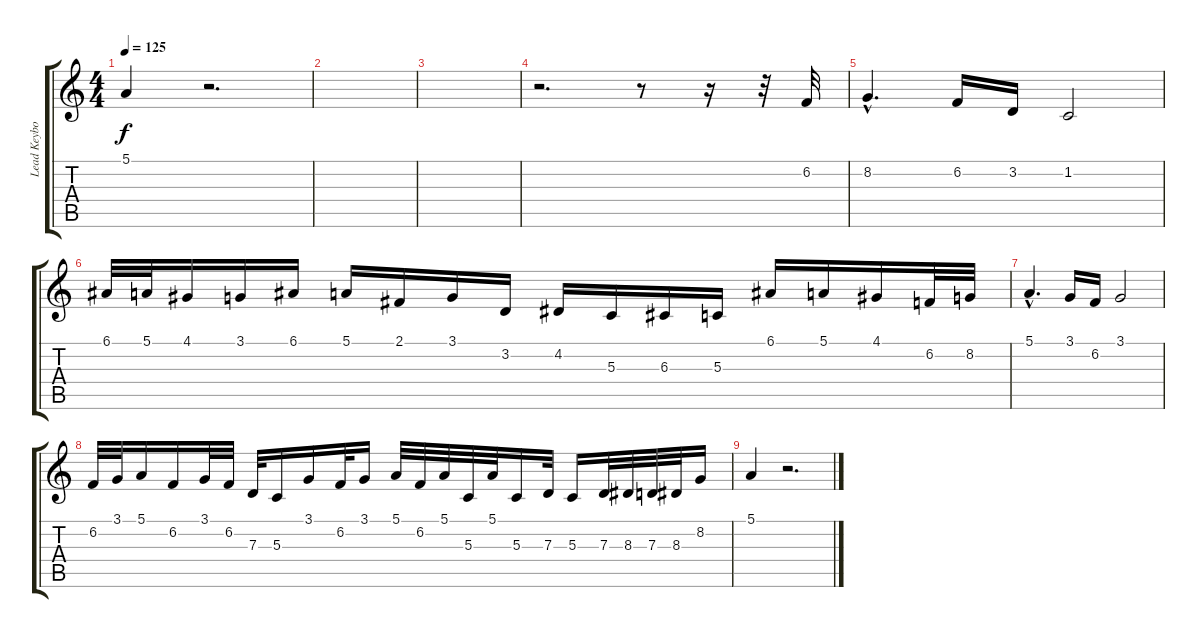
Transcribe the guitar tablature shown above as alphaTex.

\track ("Lead Keyboard" "Lead Keybo") {instrument lead1square}
\staff {score tabs}
\tuning (E4 B3 G3 D3 A2 E2) {hide}
\ts (4 4)
\tempo 125
\clef g2
\ks c
5.1.4{dy f} r.2{d} |
|
|
r.2{d} r.8 r.16 r.32 6.2.32 |
8.2{hac}.4{d} 6.2.16 3.2.16 1.2.2 |
6.1.32 5.1.32 4.1.16 3.1.16 6.1.16 5.1.16 2.1.16 3.1.16 3.2.16 4.2.16 5.3.16 6.3.16 5.3.16 6.1.16 5.1.16 4.1.16 6.2.32 8.2.32 |
5.1{hac}.4{d} 3.1.16 6.2.16 3.1.2 |
6.2.32 3.1.32 5.1.16 6.2.16 3.1.32 6.2.32 7.3.32 5.3.16 3.1.16 6.2.32 3.1.16 5.1.32 6.2.32 5.1.32 5.3.32 5.1.32 5.3.16 7.3.32 5.3.16 7.3.32 8.3.32 7.3.32 8.3.32 8.2.16 |
5.1.4 r.2{d}
